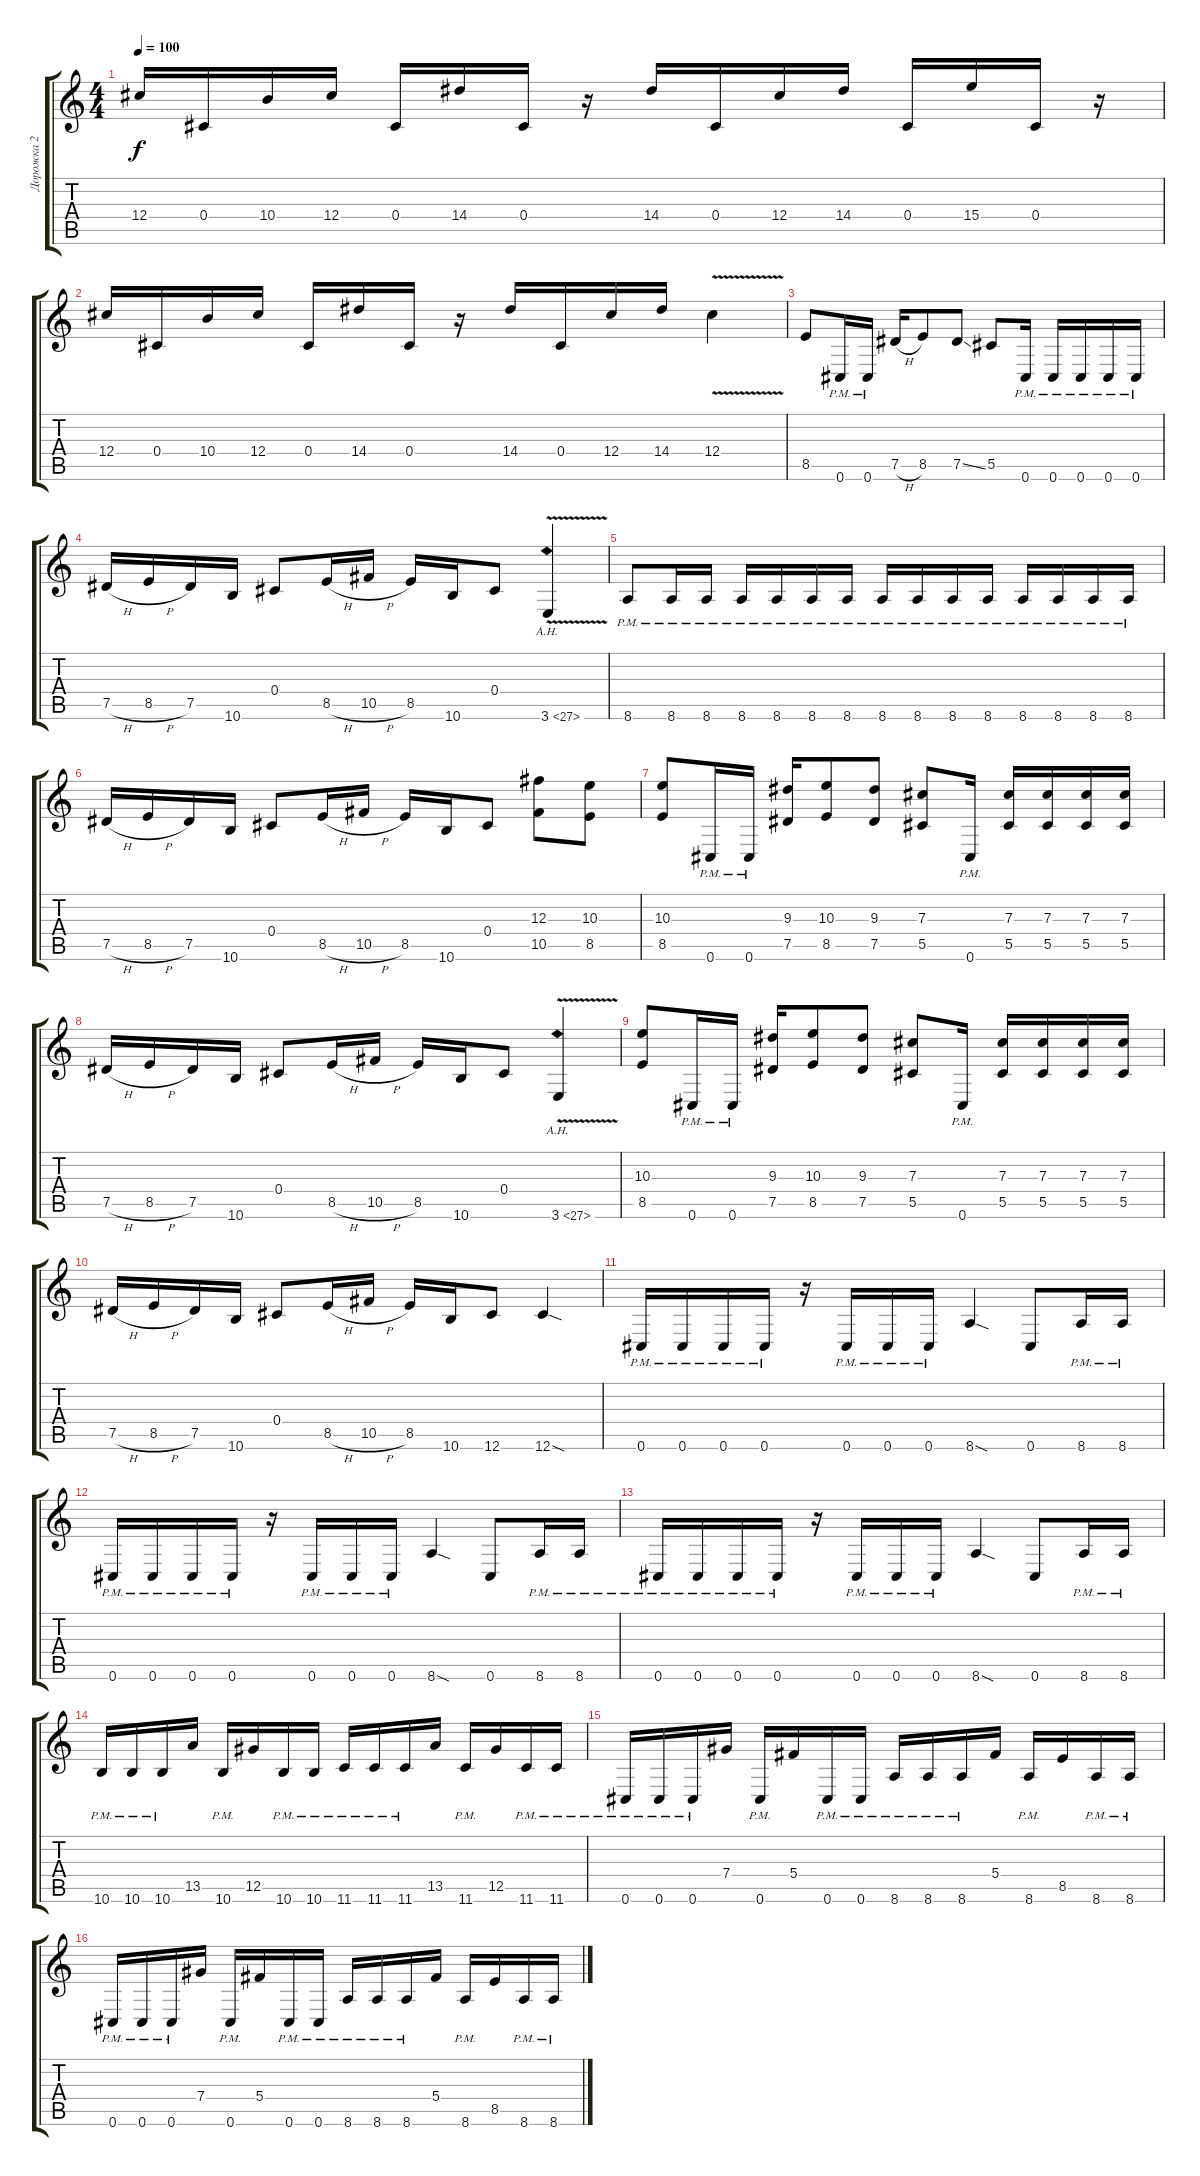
\track ("Дорожка 2" "Дорожка 2") {instrument distortionguitar}
\staff {score tabs}
\tuning (Eb4 Bb3 Gb3 Db3 Ab2 Db2) {hide}
\ts (4 4)
\tempo 100
\clef g2
\ks c
12.4.16{dy f} 0.4.16 10.4.16 12.4.16 0.4.16 14.4.16 0.4.16 r.16 14.4.16 0.4.16 12.4.16 14.4.16 0.4.16 15.4.16 0.4.16 r.16 |
12.4.16 0.4.16 10.4.16 12.4.16 0.4.16 14.4.16 0.4.16 r.16 14.4.16 0.4.16 12.4.16 14.4.16 12.4{v}.4 |
8.5.8 0.6{pm}.16 0.6{pm}.16 7.5{h}.16 8.5.8 7.5{ss}.8 5.5.8 0.6{pm}.16 0.6{pm}.16 0.6{pm}.16 0.6{pm}.16 0.6{pm}.16 |
7.5{h}.16 8.5{h}.16 7.5.16 10.6.16 0.4.8 8.5{h}.16 10.5{h}.16 8.5.16 10.6.16 0.4.8 3.6{ah 24 v}.4 |
8.6{pm}.8 8.6{pm}.16 8.6{pm}.16 8.6{pm}.16 8.6{pm}.16 8.6{pm}.16 8.6{pm}.16 8.6{pm}.16 8.6{pm}.16 8.6{pm}.16 8.6{pm}.16 8.6{pm}.16 8.6{pm}.16 8.6{pm}.16 8.6{pm}.16 |
7.5{h}.16 8.5{h}.16 7.5.16 10.6.16 0.4.8 8.5{h}.16 10.5{h}.16 8.5.16 10.6.16 0.4.8 (12.3 10.5).8 (10.3 8.5).8 |
(10.3 8.5).8 0.6{pm}.16 0.6{pm}.16 (9.3 7.5).16 (10.3 8.5).8 (9.3 7.5).8 (7.3 5.5).8 0.6{pm}.16 (7.3 5.5).16 (7.3 5.5).16 (7.3 5.5).16 (7.3 5.5).16 |
7.5{h}.16 8.5{h}.16 7.5.16 10.6.16 0.4.8 8.5{h}.16 10.5{h}.16 8.5.16 10.6.16 0.4.8 3.6{ah 24 v}.4 |
(10.3 8.5).8 0.6{pm}.16 0.6{pm}.16 (9.3 7.5).16 (10.3 8.5).8 (9.3 7.5).8 (7.3 5.5).8 0.6{pm}.16 (7.3 5.5).16 (7.3 5.5).16 (7.3 5.5).16 (7.3 5.5).16 |
7.5{h}.16 8.5{h}.16 7.5.16 10.6.16 0.4.8 8.5{h}.16 10.5{h}.16 8.5.16 10.6.16 12.6.8 12.6{sod}.4 |
0.6{pm}.16 0.6{pm}.16 0.6{pm}.16 0.6{pm}.16 r.16 0.6{pm}.16 0.6{pm}.16 0.6{pm}.16 8.6{sod}.4 0.6.8 8.6{pm}.16 8.6{pm}.16 |
0.6{pm}.16 0.6{pm}.16 0.6{pm}.16 0.6{pm}.16 r.16 0.6{pm}.16 0.6{pm}.16 0.6{pm}.16 8.6{sod}.4 0.6.8 8.6{pm}.16 8.6{pm}.16 |
0.6{pm}.16 0.6{pm}.16 0.6{pm}.16 0.6{pm}.16 r.16 0.6{pm}.16 0.6{pm}.16 0.6{pm}.16 8.6{sod}.4 0.6.8 8.6{pm}.16 8.6{pm}.16 |
10.6{pm}.16 10.6{pm}.16 10.6{pm}.16 13.5.16 10.6{pm}.16 12.5.16 10.6{pm}.16 10.6{pm}.16 11.6{pm}.16 11.6{pm}.16 11.6{pm}.16 13.5.16 11.6{pm}.16 12.5.16 11.6{pm}.16 11.6{pm}.16 |
0.6{pm}.16 0.6{pm}.16 0.6{pm}.16 7.4.16 0.6{pm}.16 5.4.16 0.6{pm}.16 0.6{pm}.16 8.6{pm}.16 8.6{pm}.16 8.6{pm}.16 5.4.16 8.6{pm}.16 8.5.16 8.6{pm}.16 8.6{pm}.16 |
0.6{pm}.16 0.6{pm}.16 0.6{pm}.16 7.4.16 0.6{pm}.16 5.4.16 0.6{pm}.16 0.6{pm}.16 8.6{pm}.16 8.6{pm}.16 8.6{pm}.16 5.4.16 8.6{pm}.16 8.5.16 8.6{pm}.16 8.6{pm}.16
